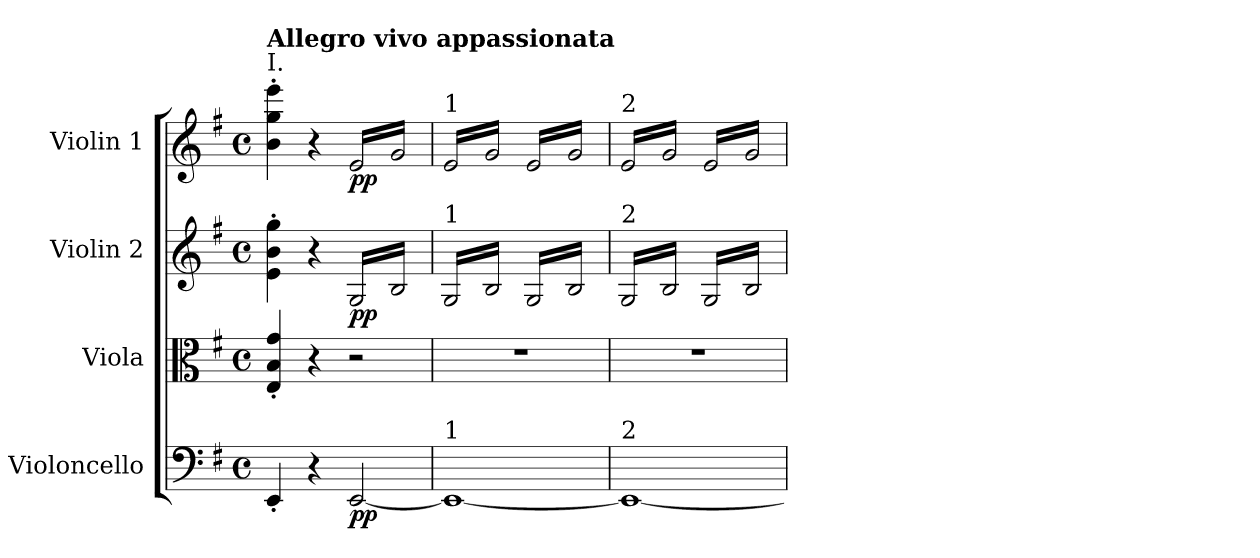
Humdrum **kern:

**kern	**dynam	**kern	**dynam	**kern	**dynam	**kern	**dynam
*part4	*part4	*part3	*part3	*part2	*part2	*part1	*part1
*staff4	*staff4	*staff3	*staff3	*staff2	*staff2	*staff1	*staff1
*I"Violoncello	*	*I"Viola	*	*I"Violin 2	*	*I"Violin 1	*
*I'Vc	*	*I'Vla	*	*I'Vln	*	*I'Vln	*
*clefF4	*	*clefC3	*	*clefG2	*	*clefG2	*
*k[f#]	*	*k[f#]	*	*k[f#]	*	*k[f#]	*
*M4/4	*	*M4/4	*	*M4/4	*	*M4/4	*
*met(c)	*	*met(c)	*	*met(c)	*	*met(c)	*
=1	=1	=1	=1	=1	=1	=1	=1
!	!	!	!	!	!	!LO:TX:a:t=I.	!
!	!	!	!	!	!	!LO:TX:a:B:t=Allegro vivo appassionata	!
!	!LO:DY:b	!	!LO:DY:b	!	!LO:DY:b	!	!LO:DY:b
4EE'/	other-dynamics	4E/' 4B/' 4g/'	other-dynamics	4e\' 4b\' 4gg\'	other-dynamics	4b\' 4gg\' 4eee\'	other-dynamics
4r	.	4r	.	4r	.	4r	.
!	!LO:DY:b	!	!	!	!LO:DY:b	!	!LO:DY:b
*	*	*	*	*tremolo	*	*	*
*	*	*	*	*	*	*tremolo	*
[2EE/	pp	2r	.	(16G/LL	pp	(16e/LL	pp
.	.	.	.	16B/)	.	16g/)	.
.	.	.	.	16G/	.	16e/	.
.	.	.	.	16B/)	.	16g/)	.
.	.	.	.	16G/	.	16e/	.
.	.	.	.	16B/)	.	16g/)	.
.	.	.	.	16G/	.	16e/	.
.	.	.	.	16B/)JJ	.	16g/)JJ	.
=2	=2	=2	=2	=2	=2	=2	=2
!	!	!	!	!	!	!LO:TX:a:t=1	!
!	!	!	!	!LO:TX:a:t=1	!	!	!
!LO:TX:a:t=1	!	!	!	!	!	!	!
1EE_	.	1r	.	(16G/LL	.	(16e/LL	.
.	.	.	.	16B/	.	16g/	.
.	.	.	.	16G/	.	16e/	.
.	.	.	.	16B/	.	16g/	.
.	.	.	.	16G/	.	16e/	.
.	.	.	.	16B/	.	16g/	.
.	.	.	.	16G/	.	16e/	.
.	.	.	.	16B/JJ	.	16g/JJ	.
.	.	.	.	16G/LL	.	16e/LL	.
.	.	.	.	16B/)	.	16g/)	.
.	.	.	.	16G/	.	16e/	.
.	.	.	.	16B/)	.	16g/)	.
.	.	.	.	16G/	.	16e/	.
.	.	.	.	16B/)	.	16g/)	.
.	.	.	.	16G/	.	16e/	.
.	.	.	.	16B/)JJ	.	16g/)JJ	.
=3	=3	=3	=3	=3	=3	=3	=3
!	!	!	!	!	!	!LO:TX:a:t=2	!
!	!	!	!	!LO:TX:a:t=2	!	!	!
!LO:TX:a:t=2	!	!	!	!	!	!	!
1EE_	.	1r	.	(16G/LL	.	(16e/LL	.
.	.	.	.	16B/	.	16g/	.
.	.	.	.	16G/	.	16e/	.
.	.	.	.	16B/	.	16g/	.
.	.	.	.	16G/	.	16e/	.
.	.	.	.	16B/	.	16g/	.
.	.	.	.	16G/	.	16e/	.
.	.	.	.	16B/JJ	.	16g/JJ	.
.	.	.	.	16G/LL	.	16e/LL	.
.	.	.	.	16B/)	.	16g/)	.
.	.	.	.	16G/	.	16e/	.
.	.	.	.	16B/)	.	16g/)	.
.	.	.	.	16G/	.	16e/	.
.	.	.	.	16B/)	.	16g/)	.
.	.	.	.	16G/	.	16e/	.
.	.	.	.	16B/)JJ	.	16g/)JJ	.
*	*	*	*	*	*	*Xtremolo	*
*	*	*	*	*Xtremolo	*	*	*
.	.	.	.	.	.	.	.
.	.	.	.	.	.	.	.
.	.	.	.	.	.	.	.
.	.	.	.	.	.	.	.
=	=	=	=	=	=	=	=
*-	*-	*-	*-	*-	*-	*-	*-
